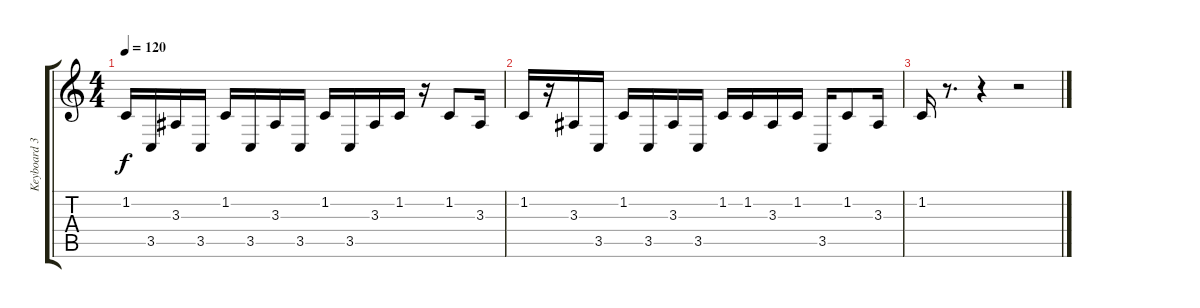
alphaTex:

\track ("Keyboard 3" "Keyboard 3") {instrument orchestrahit}
\staff {score tabs}
\tuning (E4 B3 G3 D3 A2 E2) {hide}
\ts (4 4)
\tempo 120
\clef g2
\ks c
1.2.16{dy f} 3.5.16 3.3.16 3.5.16 1.2.16 3.5.16 3.3.16 3.5.16 1.2.16 3.5.16 3.3.16 1.2.16 r.16 1.2.8 3.3.16 |
1.2.16 r.16 3.3.16 3.5.16 1.2.16 3.5.16 3.3.16 3.5.16 1.2.16 1.2.16 3.3.16 1.2.16 3.5.16 1.2.8 3.3.16 |
1.2.16 r.8{d} r.4 r.2
